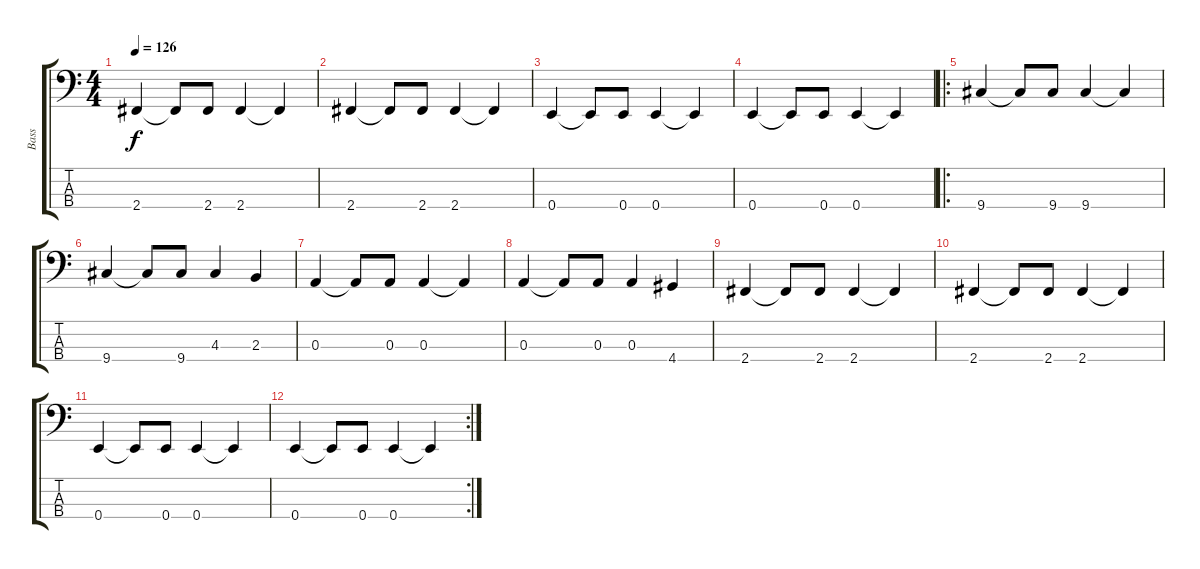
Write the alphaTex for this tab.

\track ("Bass" "Bass") {instrument electricbasspick}
\staff {score tabs}
\tuning (G2 D2 A1 E1) {hide}
\ts (4 4)
\tempo 126
\clef f4
\ks c
2.4.4{dy f} 2.4{t}.8 2.4.8 2.4.4 2.4{t}.4 |
2.4.4 2.4{t}.8 2.4.8 2.4.4 2.4{t}.4 |
0.4.4 0.4{t}.8 0.4.8 0.4.4 0.4{t}.4 |
0.4.4 0.4{t}.8 0.4.8 0.4.4 0.4{t}.4 |
\ro
9.4.4 9.4{t}.8 9.4.8 9.4.4 9.4{t}.4 |
9.4.4 9.4{t}.8 9.4.8 4.3.4 2.3.4 |
0.3.4 0.3{t}.8 0.3.8 0.3.4 0.3{t}.4 |
0.3.4 0.3{t}.8 0.3.8 0.3.4 4.4.4 |
2.4.4 2.4{t}.8 2.4.8 2.4.4 2.4{t}.4 |
2.4.4 2.4{t}.8 2.4.8 2.4.4 2.4{t}.4 |
0.4.4 0.4{t}.8 0.4.8 0.4.4 0.4{t}.4 |
\rc 2
0.4.4 0.4{t}.8 0.4.8 0.4.4 0.4{t}.4
